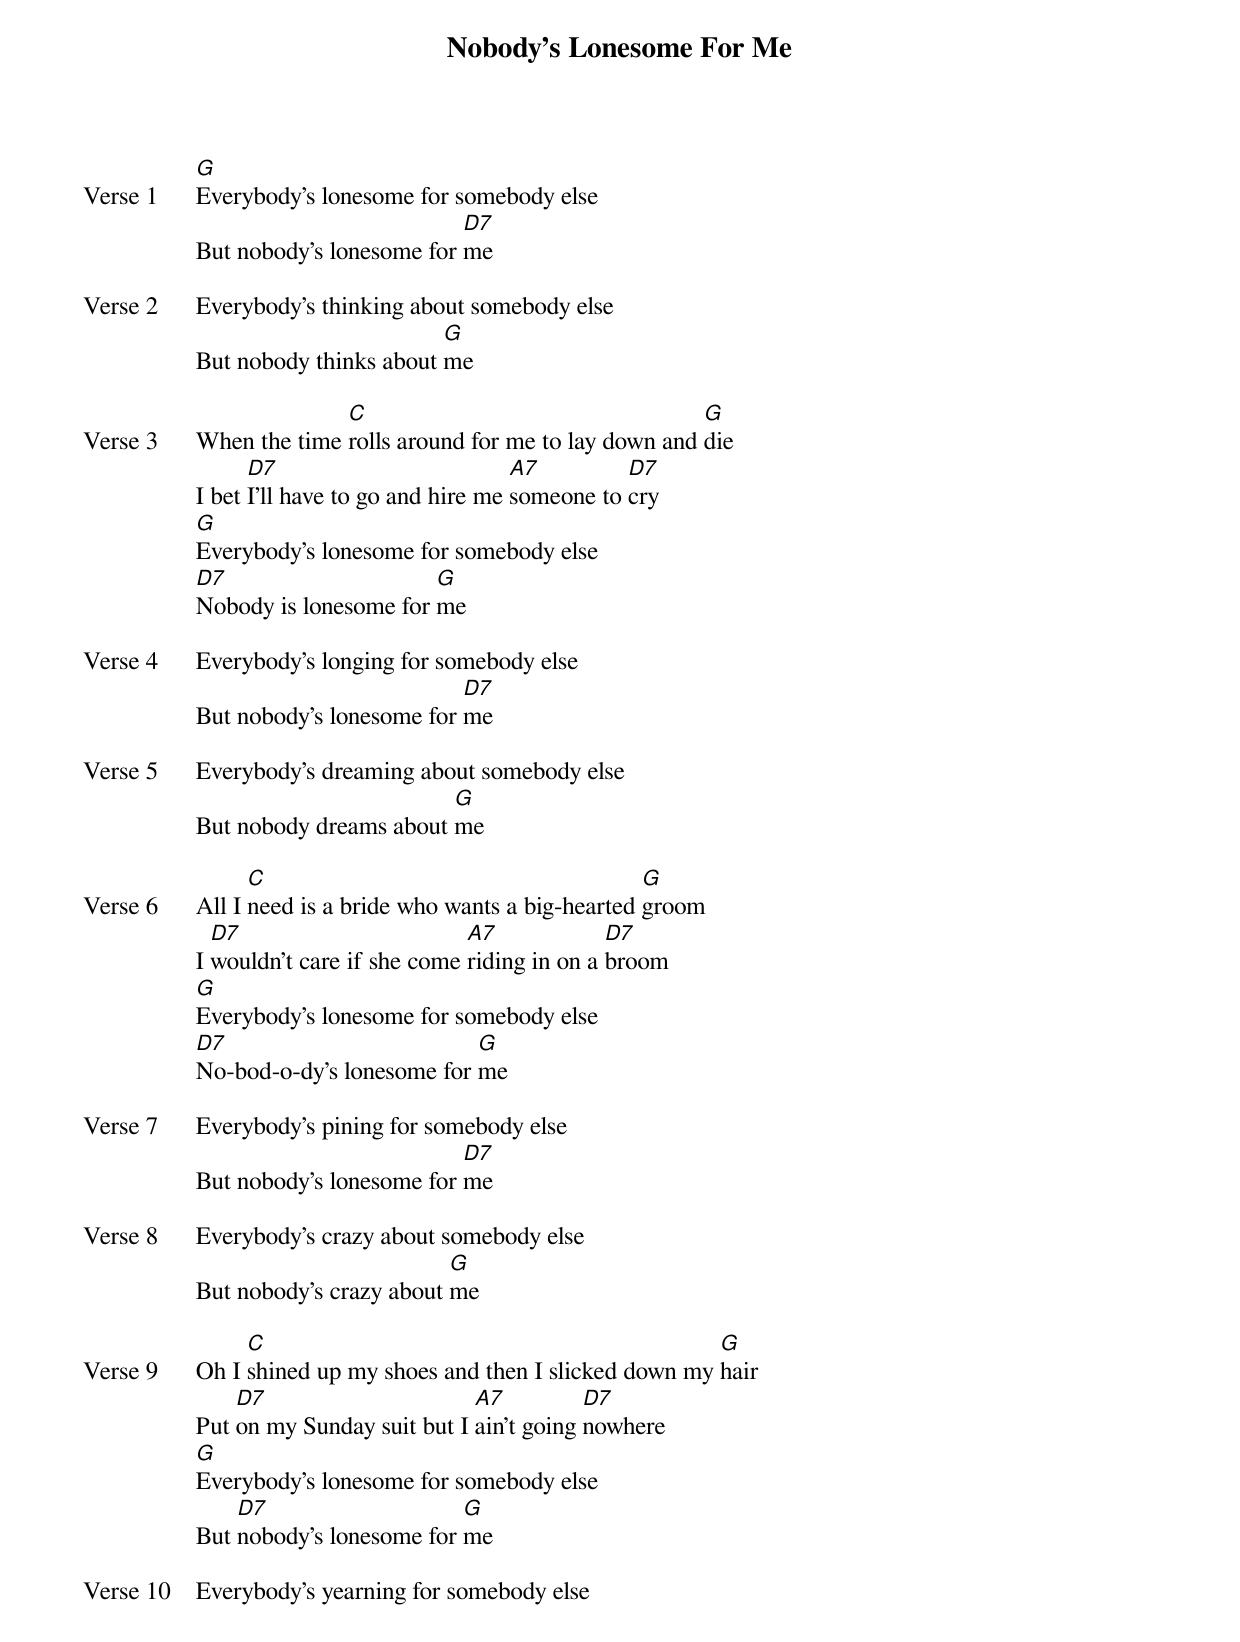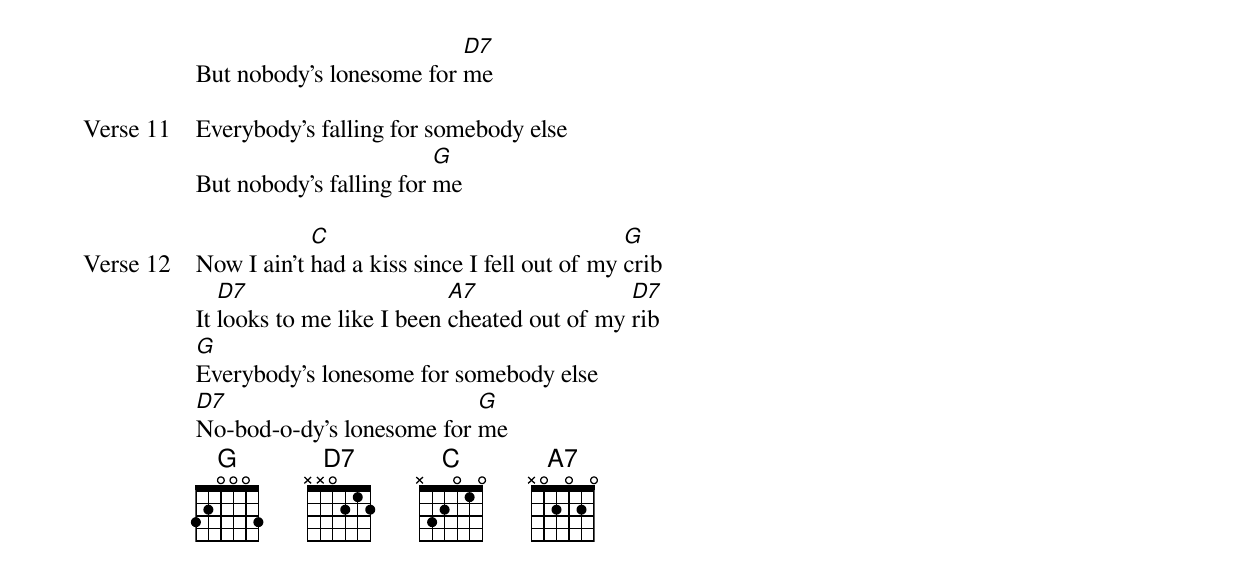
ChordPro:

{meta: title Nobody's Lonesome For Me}
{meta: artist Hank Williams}
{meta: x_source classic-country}
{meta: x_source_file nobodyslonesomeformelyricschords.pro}
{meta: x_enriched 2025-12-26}

{start_of_verse: Verse 1}
[G]Everybody's lonesome for somebody else
But nobody's lonesome for [D7]me
{end_of_verse}

{start_of_verse: Verse 2}
Everybody's thinking about somebody else
But nobody thinks about [G]me
{end_of_verse}

{start_of_verse: Verse 3}
When the time [C]rolls around for me to lay down and [G]die
I bet [D7]I'll have to go and hire me [A7]someone to [D7]cry
[G]Everybody's lonesome for somebody else
[D7]Nobody is lonesome for [G]me
{end_of_verse}

{start_of_verse: Verse 4}
Everybody's longing for somebody else
But nobody's lonesome for [D7]me
{end_of_verse}

{start_of_verse: Verse 5}
Everybody's dreaming about somebody else
But nobody dreams about [G]me
{end_of_verse}

{start_of_verse: Verse 6}
All I [C]need is a bride who wants a big-hearted [G]groom
I [D7]wouldn't care if she come [A7]riding in on a [D7]broom
[G]Everybody's lonesome for somebody else
[D7]No-bod-o-dy's lonesome for [G]me
{end_of_verse}

{start_of_verse: Verse 7}
Everybody's pining for somebody else
But nobody's lonesome for [D7]me
{end_of_verse}

{start_of_verse: Verse 8}
Everybody's crazy about somebody else
But nobody's crazy about [G]me
{end_of_verse}

{start_of_verse: Verse 9}
Oh I [C]shined up my shoes and then I slicked down my [G]hair
Put [D7]on my Sunday suit but I [A7]ain't going [D7]nowhere
[G]Everybody's lonesome for somebody else
But [D7]nobody's lonesome for [G]me
{end_of_verse}

{start_of_verse: Verse 10}
Everybody's yearning for somebody else
But nobody's lonesome for [D7]me
{end_of_verse}

{start_of_verse: Verse 11}
Everybody's falling for somebody else
But nobody's falling for [G]me
{end_of_verse}

{start_of_verse: Verse 12}
Now I ain't [C]had a kiss since I fell out of my [G]crib
It [D7]looks to me like I been [A7]cheated out of my [D7]rib
[G]Everybody's lonesome for somebody else
[D7]No-bod-o-dy's lonesome for [G]me
{end_of_verse}
